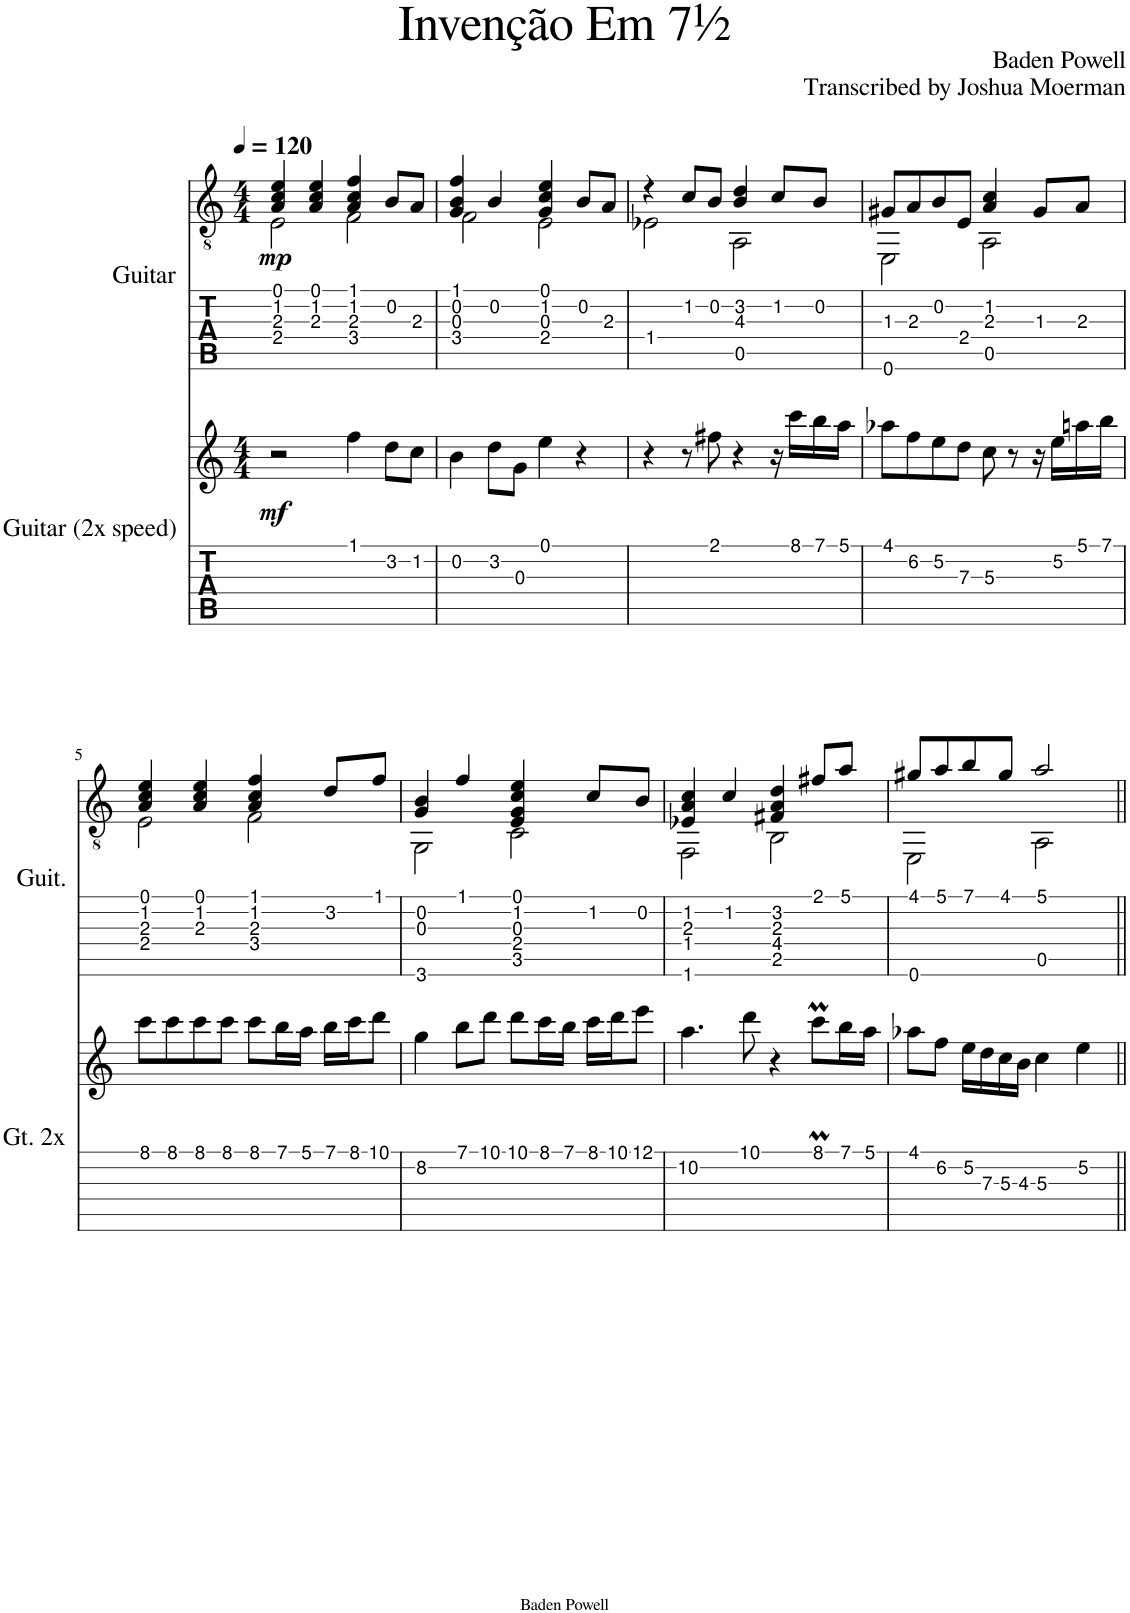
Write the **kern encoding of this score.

**kern	**kern	**dynam	**kern	**kern	**dynam
*part2	*part2	*part2	*part1	*part1	*part1
*staff4	*staff3	*staff3/4	*staff2	*staff1	*staff1/2
*I"Guitar (2x speed)	*	*	*I"Guitar	*	*
*I'Gt. 2x	*	*	*I'Guit.	*	*
*stria6	*	*	*stria6	*	*
*	*clefG2	*	*	*clefGv2	*
*k[]	*k[]	*	*k[]	*k[]	*
*	*M4/4	*	*M4/4	*M4/4	*
*MM120	*MM120	*	*MM120	*MM120	*
=1	=1	=1	=1	=1	=1
*	*	*	*^	*^	*
!	!	!LO:DY:b	!	!	!	!	!LO:DY:b
2r	2r	mf	4A 4c 4e	2E	4A/ 4c/ 4e/	2E\	mp
.	.	.	4A 4c 4e	.	4A/ 4c/ 4e/	.	.
4ff	4ff\	.	4A 4c 4f	2F	4A/ 4c/ 4f/	2F\	.
8dd	8dd\L	.	8BL	.	8B/L	.	.
8cc	8cc\J	.	8AJ	.	8A/J	.	.
=2	=2	=2	=2	=2	=2	=2	=2
4b	4b\	.	4G 4B 4f	2F	4G/ 4B/ 4f/	2F\	.
8dd	8dd\L	.	4B	.	4B/	.	.
8g	8g\J	.	.	.	.	.	.
4ee	4ee\	.	4G 4c 4e	2E	4G/ 4c/ 4e/	2E\	.
4r	4r	.	8BL	.	8B/L	.	.
.	.	.	8AJ	.	8A/J	.	.
=3	=3	=3	=3	=3	=3	=3	=3
4r	4r	.	4r	2E-X	4r	2E-X\	.
8r	8r	.	8cL	.	8c/L	.	.
8ff#	8ff#X\	.	8BJ	.	8B/J	.	.
4r	4r	.	4B 4d	2AA	4B/ 4d/	2AA\	.
16r	16r	.	8cL	.	8c/L	.	.
16ccc	16ccc\LL	.	.	.	.	.	.
16bb	16bb\	.	8BJ	.	8B/J	.	.
16aa	16aa\JJ	.	.	.	.	.	.
=4	=4	=4	=4	=4	=4	=4	=4
8aa-	8aa-X\L	.	8G#L	2EE	8G#X/L	2EE\	.
8ff	8ff\	.	8AJ	.	8A/	.	.
8ee	8ee\	.	8BL	.	8B/	.	.
8dd	8dd\J	.	8EJ	.	8E/J	.	.
8cc	8cc\	.	4A 4c	2AA	4A/ 4c/	2AA\	.
8r	8r	.	.	.	.	.	.
16r	16r	.	8G#L	.	8G#/L	.	.
16ee	16ee\LL	.	.	.	.	.	.
16aa	16aan\	.	8AJ	.	8A/J	.	.
16bb	16bb\JJ	.	.	.	.	.	.
!!LO:LB:g=z	!!
=5	=5	=5	=5	=5	=5	=5	=5
8ccc	8ccc\L	.	4A 4c 4e	2E	4A/ 4c/ 4e/	2E\	.
8ccc	8ccc\	.	.	.	.	.	.
8ccc	8ccc\	.	4A 4c 4e	.	4A/ 4c/ 4e/	.	.
8ccc	8ccc\J	.	.	.	.	.	.
8ccc	8ccc\L	.	4A 4c 4f	2F	4A/ 4c/ 4f/	2F\	.
16bb	16bb\L	.	.	.	.	.	.
16aa	16aa\JJ	.	.	.	.	.	.
16bb	16bb\LL	.	8dL	.	8d/L	.	.
16ccc	16ccc\J	.	.	.	.	.	.
8ddd	8ddd\J	.	8fJ	.	8f/J	.	.
=6	=6	=6	=6	=6	=6	=6	=6
4gg	4gg\	.	4G 4B	2GG	4G/ 4B/	2GG\	.
8bb	8bb\L	.	4f	.	4f/	.	.
8ddd	8ddd\J	.	.	.	.	.	.
8ddd	8ddd\L	.	4E 4G 4c 4e	2C	4E/ 4G/ 4c/ 4e/	2C\	.
16ccc	16ccc\L	.	.	.	.	.	.
16bb	16bb\JJ	.	.	.	.	.	.
16ccc	16ccc\LL	.	8cL	.	8c/L	.	.
16ddd	16ddd\J	.	.	.	.	.	.
8eee	8eee\J	.	8BJ	.	8B/J	.	.
=7	=7	=7	=7	=7	=7	=7	=7
4.aa	4.aa\	.	4E- 4A 4c	2FF	4E-X/ 4A/ 4c/	2FF\	.
.	.	.	4c	.	4c/	.	.
8ddd	8ddd\	.	.	.	.	.	.
4r	4r	.	4F# 4A 4d	2BB	4F#X/ 4A/ 4d/	2BB\	.
8cccM	8cccM\L	.	8f#L	.	8f#X/L	.	.
16bb	16bb\L	.	8aJ	.	8a/J	.	.
16aa	16aa\JJ	.	.	.	.	.	.
=8	=8	=8	=8	=8	=8	=8	=8
8aa-	8aa-X\L	.	8g#L	2EE	8g#X/L	2EE\	.
8ff	8ff\J	.	8aJ	.	8a/	.	.
16ee	16ee\LL	.	8bL	.	8b/	.	.
16dd	16dd\	.	.	.	.	.	.
16cc	16cc\	.	8g#J	.	8g#/J	.	.
16b	16b\JJ	.	.	.	.	.	.
4cc	4cc\	.	2a	2AA	2a/	2AA\	.
4ee	4ee\	.	.	.	.	.	.
*	*	*	*v	*v	*	*	*
*	*	*	*	*v	*v	*
=||	=||	=||	=||	=||	=||
*-	*-	*-	*-	*-	*-
